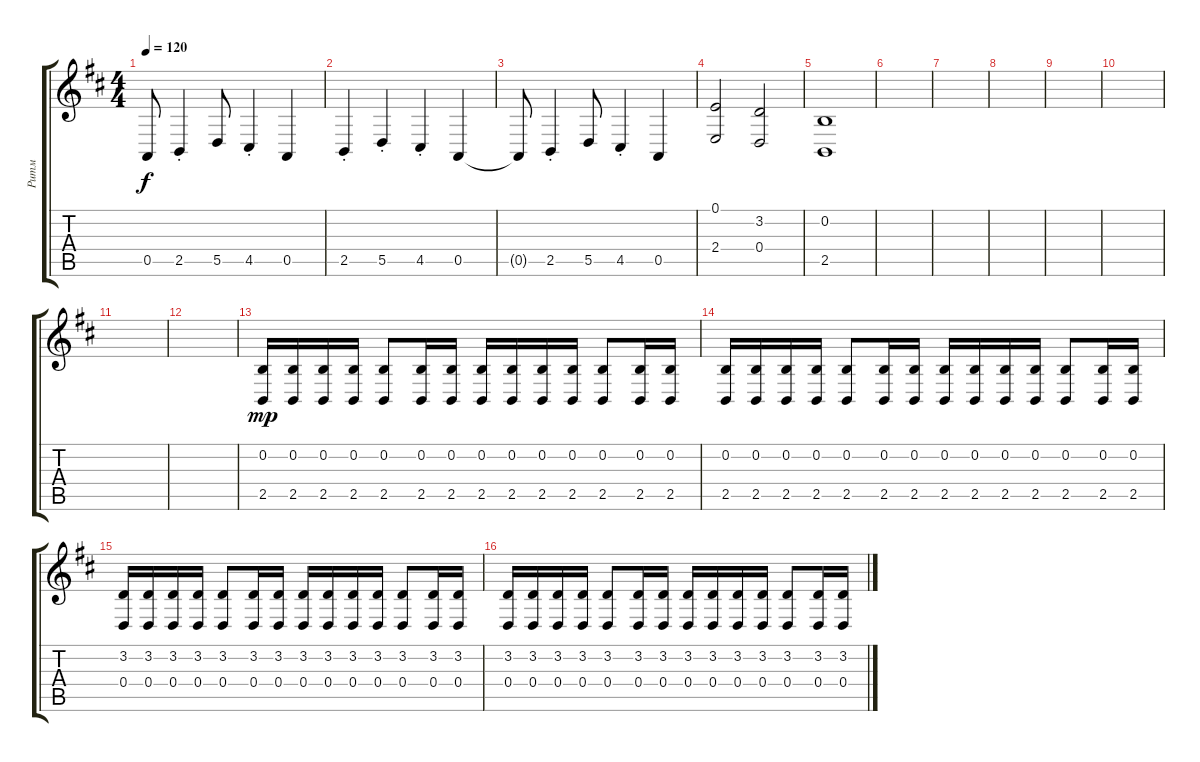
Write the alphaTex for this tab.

\track ("Ритм" "Ритм") {instrument lead2sawtooth}
\staff {score tabs}
\tuning (E4 B3 G3 D3 A2 E2) {hide}
\ts (4 4)
\tempo 120
\clef g2
\ks d
0.5{t}.8{dy f} 2.5{st}.4 5.5.8 4.5{st}.4 0.5.4 |
2.5{st}.4 5.5{st}.4 4.5{st}.4 0.5.4 |
0.5{t}.8 2.5{st}.4 5.5.8 4.5{st}.4 0.5.4 |
(0.1 2.4).2 (3.2 0.4).2 |
(0.2 2.5).1 |
\ks bminor
|
|
|
|
|
|
|
(0.2 2.5).16{dy mp volume 10 instrument lead2sawtooth} (0.2 2.5).16 (0.2 2.5).16 (0.2 2.5).16 (0.2 2.5).8 (0.2 2.5).16 (0.2 2.5).16 (0.2 2.5).16 (0.2 2.5).16 (0.2 2.5).16 (0.2 2.5).16 (0.2 2.5).8 (0.2 2.5).16 (0.2 2.5).16 |
(0.2 2.5).16 (0.2 2.5).16 (0.2 2.5).16 (0.2 2.5).16 (0.2 2.5).8 (0.2 2.5).16 (0.2 2.5).16 (0.2 2.5).16 (0.2 2.5).16 (0.2 2.5).16 (0.2 2.5).16 (0.2 2.5).8 (0.2 2.5).16 (0.2 2.5).16 |
(3.2 0.4).16 (3.2 0.4).16 (3.2 0.4).16 (3.2 0.4).16 (3.2 0.4).8 (3.2 0.4).16 (3.2 0.4).16 (3.2 0.4).16 (3.2 0.4).16 (3.2 0.4).16 (3.2 0.4).16 (3.2 0.4).8 (3.2 0.4).16 (3.2 0.4).16 |
(3.2 0.4).16 (3.2 0.4).16 (3.2 0.4).16 (3.2 0.4).16 (3.2 0.4).8 (3.2 0.4).16 (3.2 0.4).16 (3.2 0.4).16 (3.2 0.4).16 (3.2 0.4).16 (3.2 0.4).16 (3.2 0.4).8 (3.2 0.4).16 (3.2 0.4).16
